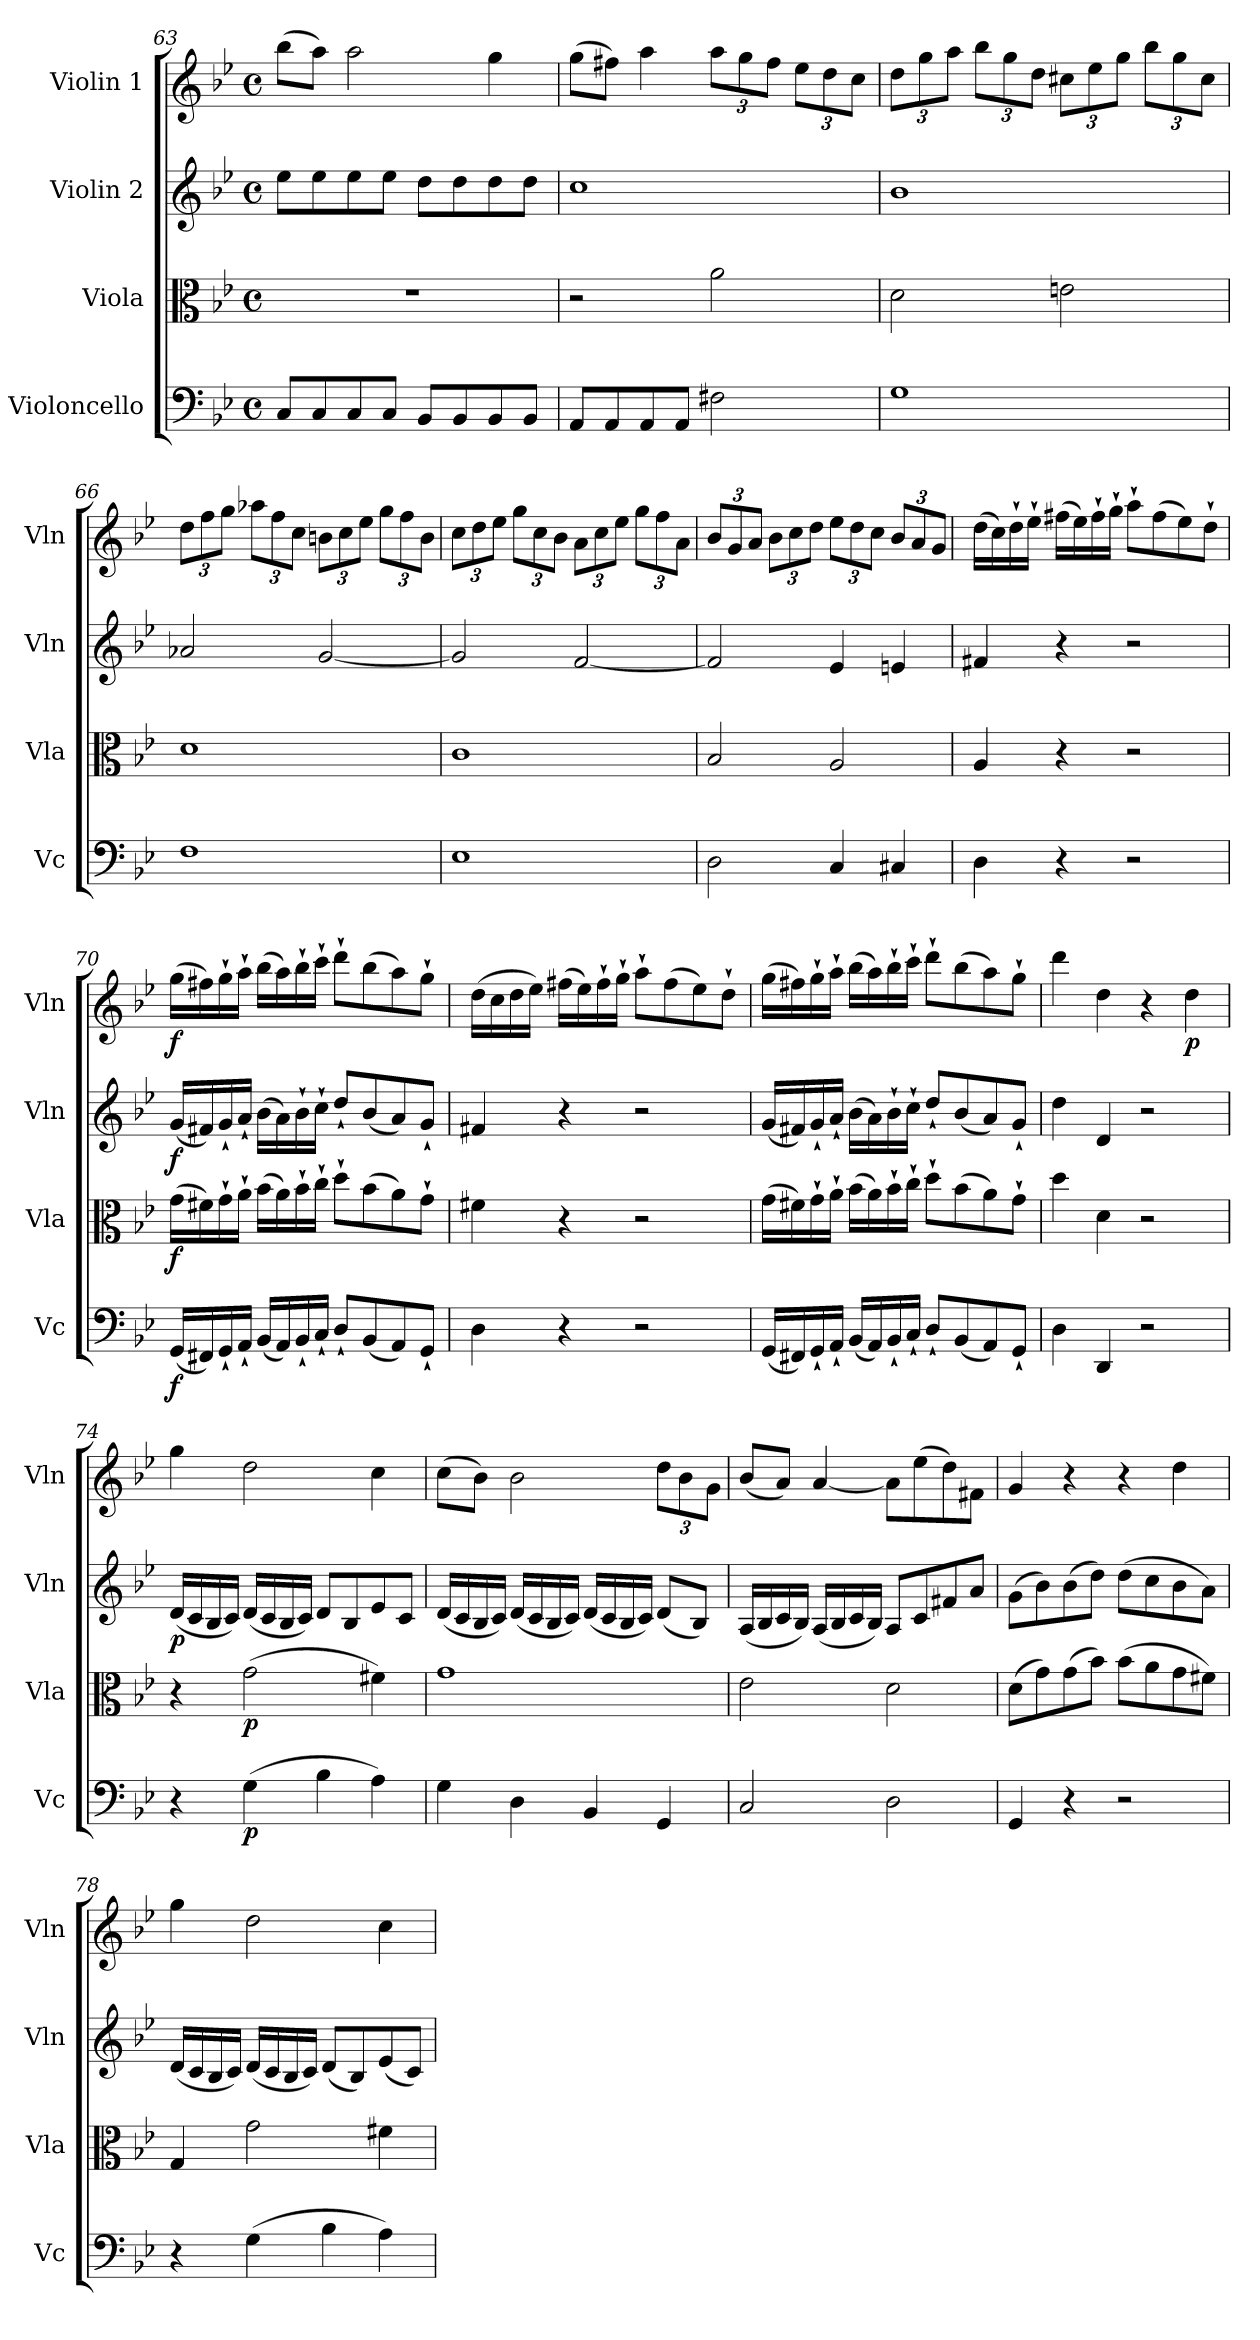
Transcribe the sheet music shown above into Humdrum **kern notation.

**kern	**dynam	**kern	**dynam	**kern	**dynam	**kern	**dynam
*part4	*part4	*part3	*part3	*part2	*part2	*part1	*part1
*staff4	*staff4	*staff3	*staff3	*staff2	*staff2	*staff1	*staff1
*I"Violoncello	*	*I"Viola	*	*I"Violin 2	*	*I"Violin 1	*
*I'Vc	*	*I'Vla	*	*I'Vln	*	*I'Vln	*
!!LO:LB:g=z
*clefF4	*	*clefC3	*	*clefG2	*	*clefG2	*
*k[b-e-]	*	*k[b-e-]	*	*k[b-e-]	*	*k[b-e-]	*
*M4/4	*	*M4/4	*	*M4/4	*	*M4/4	*
*met(c)	*	*met(c)	*	*met(c)	*	*met(c)	*
=63	=63	=63	=63	=63	=63	=63	=63
8C/L	.	1r	.	8ee-\L	.	(8bb-\L	.
8C/	.	.	.	8ee-\	.	8aa\J)	.
8C/	.	.	.	8ee-\	.	2aa\	.
8C/J	.	.	.	8ee-\J	.	.	.
8BB-/L	.	.	.	8dd\L	.	.	.
8BB-/	.	.	.	8dd\	.	.	.
8BB-/	.	.	.	8dd\	.	4gg\	.
8BB-/J	.	.	.	8dd\J	.	.	.
=64	=64	=64	=64	=64	=64	=64	=64
8AA/L	.	2r	.	1cc	.	(8gg\L	.
8AA/	.	.	.	.	.	8ff#X\J)	.
8AA/	.	.	.	.	.	4aa\	.
8AA/J	.	.	.	.	.	.	.
*	*	*	*	*	*	*Xbrackettup	*
2F#X\	.	2a\	.	.	.	12aa\L	.
.	.	.	.	.	.	12gg\	.
.	.	.	.	.	.	12ff#\J	.
.	.	.	.	.	.	12ee-\L	.
.	.	.	.	.	.	12dd\	.
.	.	.	.	.	.	12cc\J	.
=65	=65	=65	=65	=65	=65	=65	=65
1G	.	2d\	.	1b-	.	12dd\L	.
.	.	.	.	.	.	12gg\	.
.	.	.	.	.	.	12aa\J	.
.	.	.	.	.	.	12bb-\L	.
.	.	.	.	.	.	12gg\	.
.	.	.	.	.	.	12dd\J	.
.	.	2en\	.	.	.	12cc#X\L	.
.	.	.	.	.	.	12ee-\	.
.	.	.	.	.	.	12gg\J	.
.	.	.	.	.	.	12bb-\L	.
.	.	.	.	.	.	12gg\	.
.	.	.	.	.	.	12cc#\J	.
!!LO:LB:g=z
=66	=66	=66	=66	=66	=66	=66	=66
1F	.	1d	.	2a-X/	.	12dd\L	.
.	.	.	.	.	.	12ff\	.
.	.	.	.	.	.	12gg\J	.
.	.	.	.	.	.	12aa-X\L	.
.	.	.	.	.	.	12ff\	.
.	.	.	.	.	.	12cc\J	.
.	.	.	.	[<2g/	.	12bn\L	.
.	.	.	.	.	.	12cc\	.
.	.	.	.	.	.	12ee-\J	.
.	.	.	.	.	.	12gg\L	.
.	.	.	.	.	.	12ff\	.
.	.	.	.	.	.	12b\J	.
=67	=67	=67	=67	=67	=67	=67	=67
1E-	.	1c	.	2g/]	.	12cc\L	.
.	.	.	.	.	.	12dd\	.
.	.	.	.	.	.	12ee-\J	.
.	.	.	.	.	.	12gg\L	.
.	.	.	.	.	.	12cc\	.
.	.	.	.	.	.	12b-\J	.
.	.	.	.	[<2f/	.	12a\L	.
.	.	.	.	.	.	12cc\	.
.	.	.	.	.	.	12ee-\J	.
.	.	.	.	.	.	12gg\L	.
.	.	.	.	.	.	12ff\	.
.	.	.	.	.	.	12a\J	.
=68	=68	=68	=68	=68	=68	=68	=68
2D\	.	2B-/	.	2f/]	.	12b-/L	.
.	.	.	.	.	.	12g/	.
.	.	.	.	.	.	12a/J	.
.	.	.	.	.	.	12b-\L	.
.	.	.	.	.	.	12cc\	.
.	.	.	.	.	.	12dd\J	.
4C/	.	2A/	.	4e-/	.	12ee-\L	.
.	.	.	.	.	.	12dd\	.
.	.	.	.	.	.	12cc\J	.
4C#X/	.	.	.	4en/	.	12b-/L	.
.	.	.	.	.	.	12a/	.
.	.	.	.	.	.	12g/J	.
!!LO:PB:g=z
=69	=69	=69	=69	=69	=69	=69	=69
4D\	.	4A/	.	4f#X/	.	(16dd\LL	.
.	.	.	.	.	.	16cc\)	.
.	.	.	.	.	.	16dd`\	.
.	.	.	.	.	.	16ee-`\JJ	.
4r	.	4r	.	4r	.	(16ff#X\LL	.
.	.	.	.	.	.	16ee-\)	.
.	.	.	.	.	.	16ff#`\	.
.	.	.	.	.	.	16gg`\JJ	.
2r	.	2r	.	2r	.	8aa`\L	.
.	.	.	.	.	.	(8ff#\	.
.	.	.	.	.	.	8ee-\)	.
.	.	.	.	.	.	8dd`\J	.
=70	=70	=70	=70	=70	=70	=70	=70
!	!LO:DY:b	!	!LO:DY:b	!	!LO:DY:b	!	!LO:DY:b
(<16GG/LL	f	(16g\LL	f	(<16g/LL	f	(16gg\LL	f
16FF#X/)	.	16f#X\)	.	16f#X/)	.	16ff#X\)	.
16GG`/	.	16g`\	.	16g`/	.	16gg`\	.
16AA`/JJ	.	16a`\JJ	.	16a`/JJ	.	16aa`\JJ	.
(<16BB-/LL	.	(16b-\LL	.	(>16b-\LL	.	(16bb-\LL	.
16AA/)	.	16a\)	.	16a\)	.	16aa\)	.
16BB-`/	.	16b-`\	.	16b-`\	.	16bb-`\	.
16C`/JJ	.	16cc`\JJ	.	16cc`\JJ	.	16ccc`\JJ	.
8D`/L	.	8dd`\L	.	8dd`/L	.	8ddd`\L	.
(8BB-/	.	(8b-\	.	(8b-/	.	(8bb-\	.
8AA/)	.	8a\)	.	8a/)	.	8aa\)	.
8GG`/J	.	8g`\J	.	8g`/J	.	8gg`\J	.
!!LO:LB:g=z
=71	=71	=71	=71	=71	=71	=71	=71
4D\	.	4f#X\	.	4f#X/	.	(16dd\LL	.
.	.	.	.	.	.	16cc\	.
.	.	.	.	.	.	16dd\	.
.	.	.	.	.	.	16ee-\JJ)	.
4r	.	4r	.	4r	.	(16ff#X\LL	.
.	.	.	.	.	.	16ee-\)	.
.	.	.	.	.	.	16ff#`\	.
.	.	.	.	.	.	16gg`\JJ	.
2r	.	2r	.	2r	.	8aa`\L	.
.	.	.	.	.	.	(8ff#\	.
.	.	.	.	.	.	8ee-\)	.
.	.	.	.	.	.	8dd`\J	.
=72	=72	=72	=72	=72	=72	=72	=72
(16GG/LL	.	(16g\LL	.	(<16g/LL	.	(16gg\LL	.
16FF#X/)	.	16f#X\)	.	16f#X/)	.	16ff#X\)	.
16GG`/	.	16g`\	.	16g`/	.	16gg`\	.
16AA`/JJ	.	16a`\JJ	.	16a`/JJ	.	16aa`\JJ	.
(16BB-/LL	.	(16b-\LL	.	(>16b-\LL	.	(16bb-\LL	.
16AA/)	.	16a\)	.	16a\)	.	16aa\)	.
16BB-`/	.	16b-`\	.	16b-`\	.	16bb-`\	.
16C`/JJ	.	16cc`\JJ	.	16cc`\JJ	.	16ccc`\JJ	.
8D`/L	.	8dd`\L	.	8dd`/L	.	8ddd`\L	.
(8BB-/	.	(8b-\	.	(8b-/	.	(8bb-\	.
8AA/)	.	8a\)	.	8a/)	.	8aa\)	.
8GG`/J	.	8g`\J	.	8g`/J	.	8gg`\J	.
=73	=73	=73	=73	=73	=73	=73	=73
4D\	.	4dd\	.	4dd\	.	4ddd\	.
4DD/	.	4d\	.	4d/	.	4dd\	.
2r	.	2r	.	2r	.	4r	.
!	!	!	!	!	!	!	!LO:DY:b
.	.	.	.	.	.	4dd\	p
=74	=74	=74	=74	=74	=74	=74	=74
!	!	!	!	!	!LO:DY:b	!	!
4r	.	4r	.	(<16d/LL	p	4gg\	.
.	.	.	.	16c/	.	.	.
.	.	.	.	16B-/	.	.	.
.	.	.	.	16c/JJ)	.	.	.
!	!LO:DY:b	!	!LO:DY:b	!	!	!	!
(>4G\	p	(2g\	p	(<16d/LL	.	2dd\	.
.	.	.	.	16c/	.	.	.
.	.	.	.	16B-/	.	.	.
.	.	.	.	16c/JJ)	.	.	.
4B-\	.	.	.	8d/L	.	.	.
.	.	.	.	8B-/	.	.	.
4A\)	.	4f#X\)	.	8e-/	.	4cc\	.
.	.	.	.	8c/J	.	.	.
!!LO:LB:g=z
=75	=75	=75	=75	=75	=75	=75	=75
4G\	.	1g	.	(<16d/LL	.	(8cc\L	.
.	.	.	.	16c/	.	.	.
.	.	.	.	16B-/	.	8b-\J)	.
.	.	.	.	16c/JJ)	.	.	.
4D\	.	.	.	(<16d/LL	.	2b-\	.
.	.	.	.	16c/	.	.	.
.	.	.	.	16B-/	.	.	.
.	.	.	.	16c/JJ)	.	.	.
4BB-/	.	.	.	(<16d/LL	.	.	.
.	.	.	.	16c/	.	.	.
.	.	.	.	16B-/	.	.	.
.	.	.	.	16c/JJ)	.	.	.
4GG/	.	.	.	(<8d/L	.	12dd\L	.
.	.	.	.	.	.	12b-\	.
.	.	.	.	8B-/J)	.	.	.
.	.	.	.	.	.	12g\J	.
!!LO:PB:g=z
=76	=76	=76	=76	=76	=76	=76	=76
2C/	.	2e-\	.	(<16A/LL	.	(8b-/L	.
.	.	.	.	16B-/	.	.	.
.	.	.	.	16c/	.	8a/J)	.
.	.	.	.	16B-/JJ)	.	.	.
.	.	.	.	(<16A/LL	.	[>4a/	.
.	.	.	.	16B-/	.	.	.
.	.	.	.	16c/	.	.	.
.	.	.	.	16B-/JJ)	.	.	.
2D\	.	2d\	.	8A/L	.	8a\L]	.
.	.	.	.	8c/	.	(8ee-\	.
.	.	.	.	8f#X/	.	8dd\)	.
.	.	.	.	8a/J	.	8f#X\J	.
=77	=77	=77	=77	=77	=77	=77	=77
4GG/	.	(8d\L	.	(8g\L	.	4g/	.
.	.	8g\)	.	8b-\)	.	.	.
4r	.	(8g\	.	(8b-\	.	4r	.
.	.	8b-\J)	.	8dd\J)	.	.	.
2r	.	(8b-\L	.	(8dd\L	.	4r	.
.	.	8a\	.	8cc\	.	.	.
.	.	8g\	.	8b-\	.	4dd\	.
.	.	8f#X\J)	.	8a\J)	.	.	.
=78	=78	=78	=78	=78	=78	=78	=78
4r	.	4G/	.	(<16d/LL	.	4gg\	.
.	.	.	.	16c/	.	.	.
.	.	.	.	16B-/	.	.	.
.	.	.	.	16c/JJ)	.	.	.
(>4G\	.	2g\	.	(<16d/LL	.	2dd\	.
.	.	.	.	16c/	.	.	.
.	.	.	.	16B-/	.	.	.
.	.	.	.	16c/JJ)	.	.	.
4B-\	.	.	.	(<8d/L	.	.	.
.	.	.	.	8B-/)	.	.	.
4A\)	.	4f#X\	.	(<8e-/	.	4cc\	.
.	.	.	.	8c/J)	.	.	.
=	=	=	=	=	=	=	=
*-	*-	*-	*-	*-	*-	*-	*-
